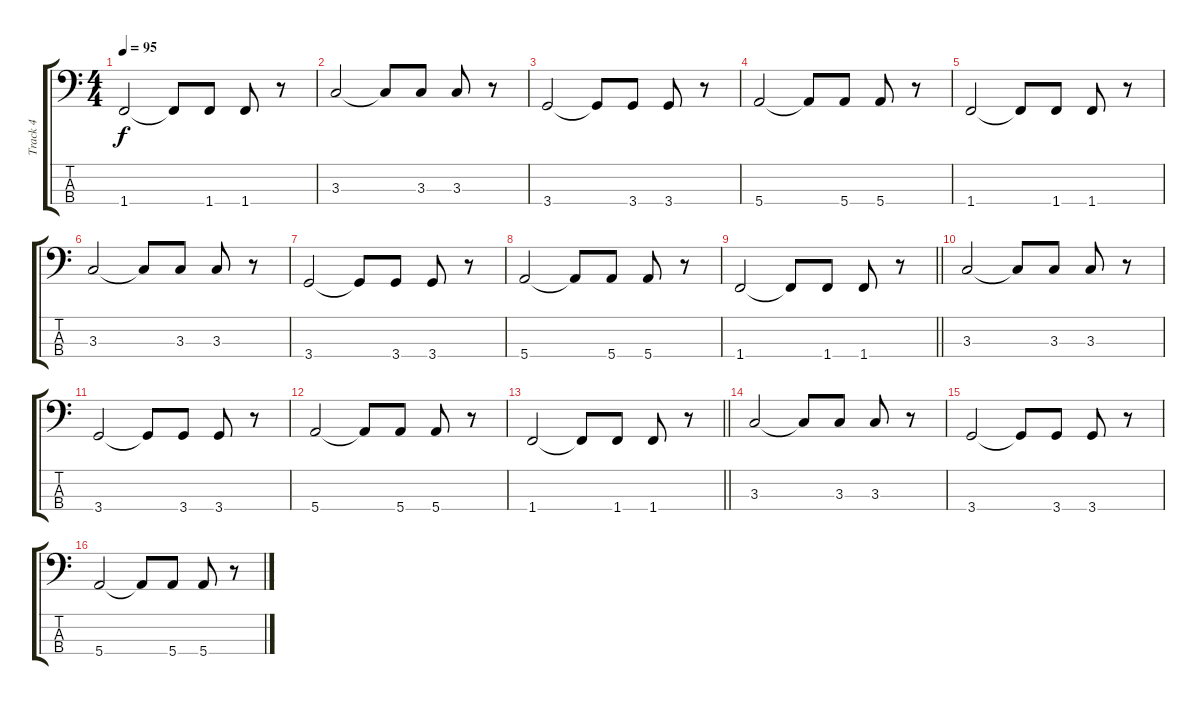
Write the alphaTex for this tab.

\track ("Track 4" "Track 4") {instrument electricbassfinger}
\staff {score tabs}
\tuning (G2 D2 A1 E1) {hide}
\ts (4 4)
\tempo 95
\clef f4
\ks c
1.4.2{dy f} 1.4{t}.8 1.4.8 1.4.8 r.8 |
3.3.2 3.3{t}.8 3.3.8 3.3.8 r.8 |
3.4.2 3.4{t}.8 3.4.8 3.4.8 r.8 |
5.4.2 5.4{t}.8 5.4.8 5.4.8 r.8 |
1.4.2 1.4{t}.8 1.4.8 1.4.8 r.8 |
3.3.2 3.3{t}.8 3.3.8 3.3.8 r.8 |
3.4.2 3.4{t}.8 3.4.8 3.4.8 r.8 |
5.4.2 5.4{t}.8 5.4.8 5.4.8 r.8 |
\barLineRight lightlight
1.4.2 1.4{t}.8 1.4.8 1.4.8 r.8 |
3.3.2 3.3{t}.8 3.3.8 3.3.8 r.8 |
3.4.2 3.4{t}.8 3.4.8 3.4.8 r.8 |
5.4.2 5.4{t}.8 5.4.8 5.4.8 r.8 |
\barLineRight lightlight
1.4.2 1.4{t}.8 1.4.8 1.4.8 r.8 |
3.3.2 3.3{t}.8 3.3.8 3.3.8 r.8 |
3.4.2 3.4{t}.8 3.4.8 3.4.8 r.8 |
5.4.2 5.4{t}.8 5.4.8 5.4.8 r.8
